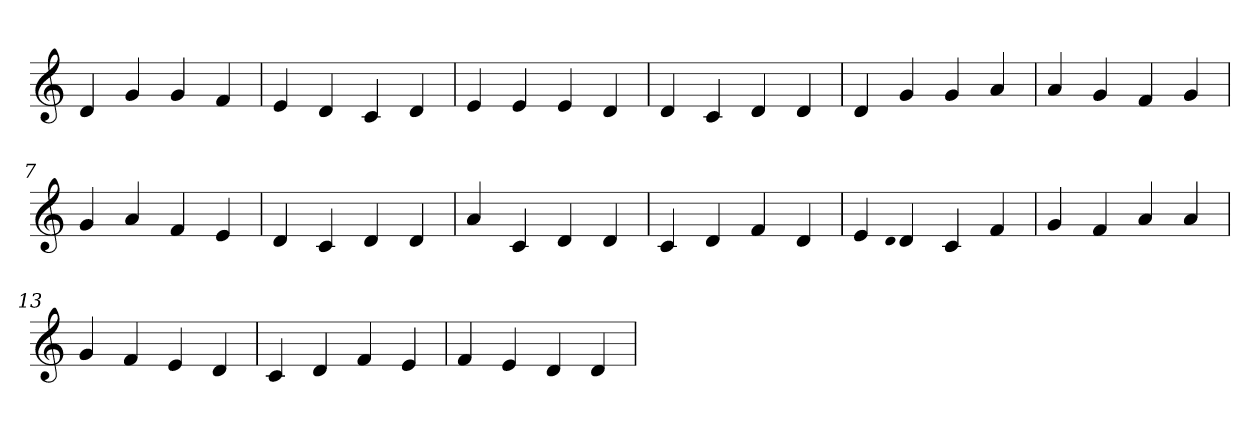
**kern
*part1
*staff1
*clefG2
=1
4d
4g
4g
4f
=2
4e
4d
4c
4d
=3
4e
4e
4e
4d
=4
4d
4c
4d
4d
=5
4d
4g
4g
4a
=6
4a
4g
4f
4g
=7
4g
4a
4f
4e
=8
4d
4c
4d
4d
=9
4a
4c
4d
4d
=10
4c
4d
4f
4d
=11
4e
qqd
4d
4c
4f
=12
4g
4f
4a
4a
=13
4g
4f
4e
4d
=14
4c
4d
4f
4e
=15
4f
4e
4d
4d
=
*-
